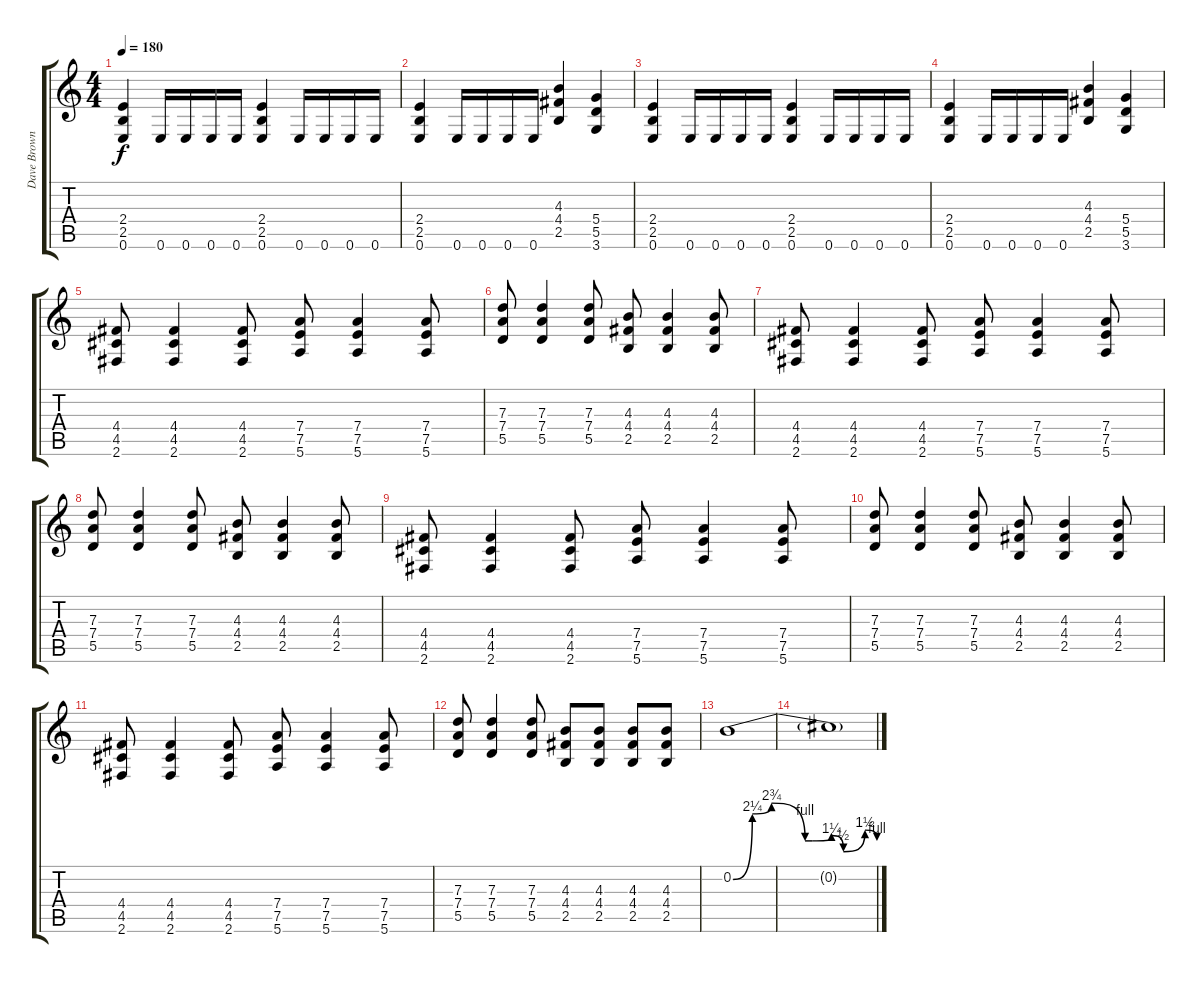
\track ("Dave Brownsound" "Dave Brown") {instrument distortionguitar}
\staff {score tabs}
\tuning (E4 B3 G3 D3 A2 E2) {hide}
\ts (4 4)
\tempo 180
\clef g2
\ks c
(2.4 2.5 0.6).4{dy f} 0.6.16 0.6.16 0.6.16 0.6.16 (2.4 2.5 0.6).4 0.6.16 0.6.16 0.6.16 0.6.16 |
(2.4 2.5 0.6).4 0.6.16 0.6.16 0.6.16 0.6.16 (4.3 4.4 2.5).4 (5.4 5.5 3.6).4 |
(2.4 2.5 0.6).4 0.6.16 0.6.16 0.6.16 0.6.16 (2.4 2.5 0.6).4 0.6.16 0.6.16 0.6.16 0.6.16 |
(2.4 2.5 0.6).4 0.6.16 0.6.16 0.6.16 0.6.16 (4.3 4.4 2.5).4 (5.4 5.5 3.6).4 |
(4.4 4.5 2.6).8 (4.4 4.5 2.6).4 (4.4 4.5 2.6).8 (7.4 7.5 5.6).8 (7.4 7.5 5.6).4 (7.4 7.5 5.6).8 |
(7.3 7.4 5.5).8 (7.3 7.4 5.5).4 (7.3 7.4 5.5).8 (4.3 4.4 2.5).8 (4.3 4.4 2.5).4 (4.3 4.4 2.5).8 |
(4.4 4.5 2.6).8 (4.4 4.5 2.6).4 (4.4 4.5 2.6).8 (7.4 7.5 5.6).8 (7.4 7.5 5.6).4 (7.4 7.5 5.6).8 |
(7.3 7.4 5.5).8 (7.3 7.4 5.5).4 (7.3 7.4 5.5).8 (4.3 4.4 2.5).8 (4.3 4.4 2.5).4 (4.3 4.4 2.5).8 |
(4.4 4.5 2.6).8 (4.4 4.5 2.6).4 (4.4 4.5 2.6).8 (7.4 7.5 5.6).8 (7.4 7.5 5.6).4 (7.4 7.5 5.6).8 |
(7.3 7.4 5.5).8 (7.3 7.4 5.5).4 (7.3 7.4 5.5).8 (4.3 4.4 2.5).8 (4.3 4.4 2.5).4 (4.3 4.4 2.5).8 |
(4.4 4.5 2.6).8 (4.4 4.5 2.6).4 (4.4 4.5 2.6).8 (7.4 7.5 5.6).8 (7.4 7.5 5.6).4 (7.4 7.5 5.6).8 |
(7.3 7.4 5.5).8 (7.3 7.4 5.5).4 (7.3 7.4 5.5).8 (4.3 4.4 2.5).8 (4.3 4.4 2.5).8 (4.3 4.4 2.5).8 (4.3 4.4 2.5).8 |
0.2{be (custom 0 0 8 9 16 11 30 4 33 4 41 5 46 2 55 6 60 4)}.1 |
0.2{t}.1
